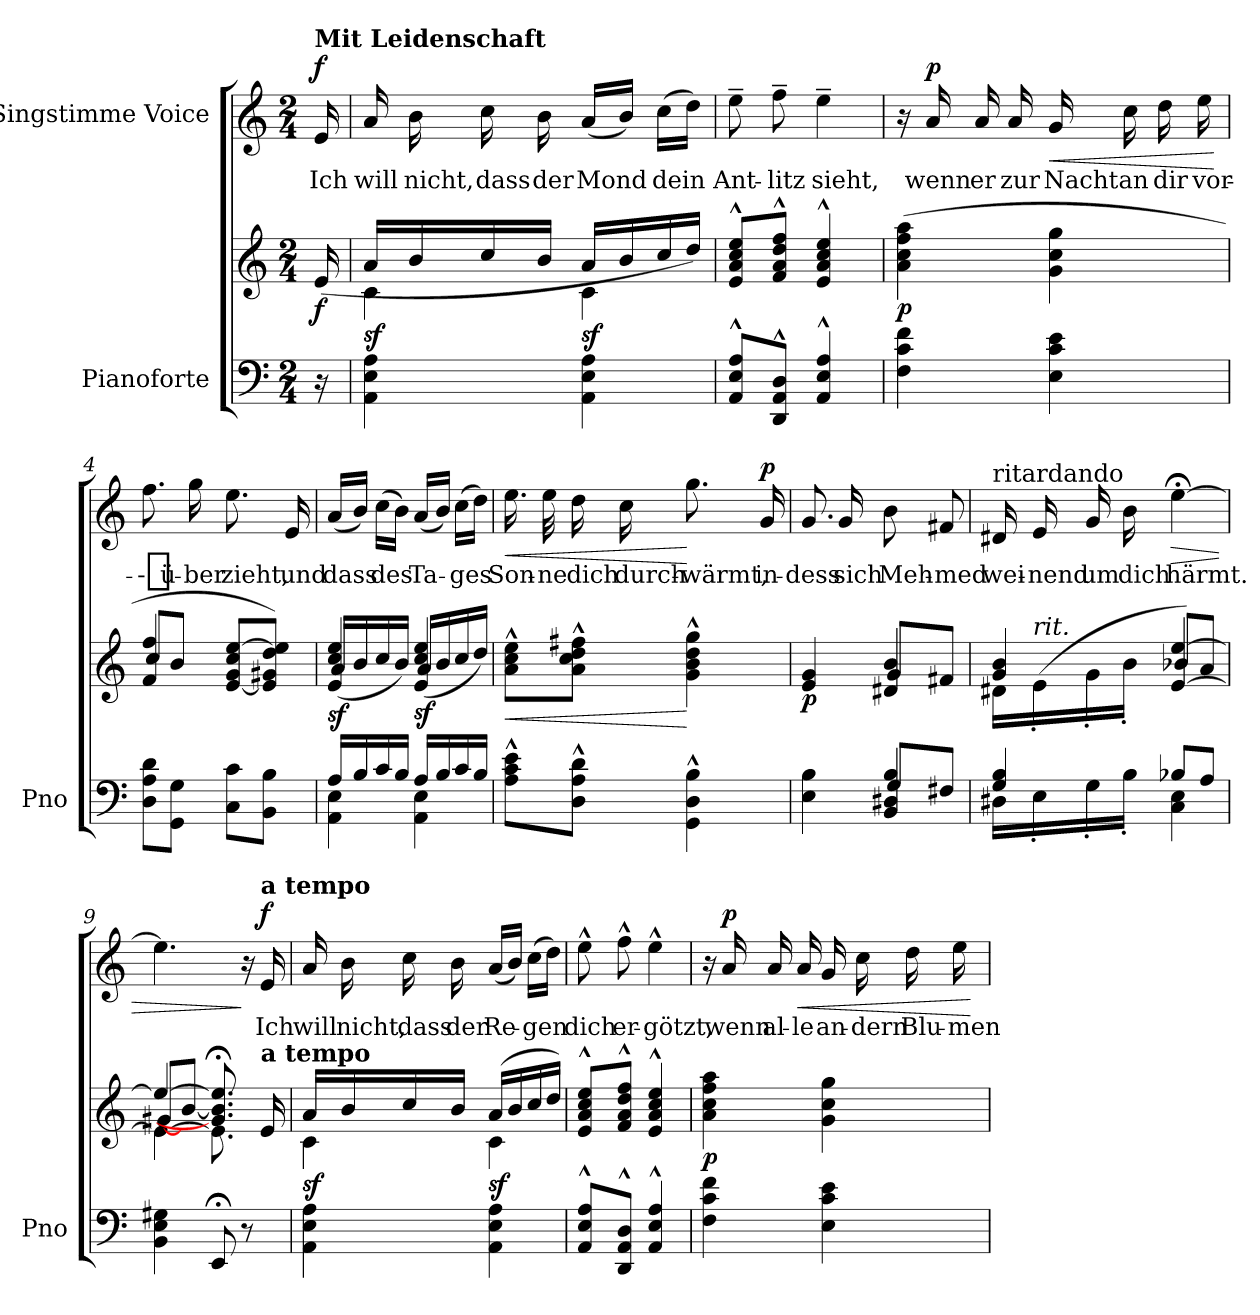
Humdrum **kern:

**kern	**kern	**dynam	**kern	**text	**dynam
*part2	*part2	*part2	*part1	*part1	*part1
*staff3	*staff2	*staff2/3	*staff1	*staff1	*staff1
*I"Pianoforte	*	*	*I"Singstimme Voice	*	*
*I'Pno	*	*	*	*	*
*clefF4	*clefG2	*	*clefG2	*	*
*k[]	*k[]	*	*k[]	*	*
*M2/4	*M2/4	*	*M2/4	*	*
=	=	=	=	=	=
!	!	!	!LO:TX:a:B:t=Mit Leidenschaft	!	!
!	!	!LO:DY:b	!	!LO:LY:b	!LO:DY:a
16r	(>16e/	f	16e/	Ich	f
=1	=1	=1	=1	=1	=1
*	*^	*	*	*	*
!	!	!	!LO:DY:b	!	!LO:LY:b	!
4AA\ 4E\ 4A\	16a/LL	4c\	sf	16a/	will	.
!	!	!	!	!	!LO:LY:b	!
.	16b/	.	.	16b\	nicht,	.
!	!	!	!	!	!LO:LY:b	!
.	16cc/	.	.	16cc\	dass	.
!	!	!	!	!	!LO:LY:b	!
.	16b/JJ	.	.	16b\	der	.
!	!	!	!LO:DY:b	!	!LO:LY:b	!
4AA\ 4E\ 4A\	16a/LL	4c\	sf	(<16a/LL	Mond	.
.	16b/	.	.	16b/JJ)	.	.
!	!	!	!	!	!LO:LY:b	!
.	16cc/	.	.	(>16cc\LL	dein	.
.	16dd/JJ)	.	.	16dd\JJ)	.	.
*	*v	*v	*	*	*	*
=2	=2	=2	=2	=2	=2
!	!	!	!	!LO:LY:b	!
8AA/^^ 8E/^^ 8A/^^L	8e/^^ 8a/^^ 8cc/^^ 8ee/^^L	.	8ee~\	Ant-	.
!	!	!	!	!LO:LY:b	!
8DD/^^ 8AA/^^ 8D/^^J	8f/^^ 8a/^^ 8dd/^^ 8ff/^^J	.	8ff~\	-litz	.
!	!	!	!	!LO:LY:b	!
4AA/^^ 4E/^^ 4A/^^	4e/^^ 4a/^^ 4cc/^^ 4ee/^^	.	4ee~\	sieht,	.
=3	=3	=3	=3	=3	=3
!	!	!LO:DY:b	!	!	!
4F\ 4c\ 4f\	(>4a\ 4cc\ 4ff\ 4aa\	p	16r	.	.
!	!	!	!	!LO:LY:b	!LO:DY:a
.	.	.	16a/	wenn	p
!	!	!	!	!LO:LY:b	!
.	.	.	16a/	er	.
!	!	!	!	!LO:LY:b	!
.	.	.	16a/	zur	.
!	!	!	!	!LO:LY:b	!LO:HP:b
4E\ 4c\ 4e\	4g\ 4cc\ 4gg\	.	16g/	Nacht	<
!	!	!	!	!LO:LY:b	!
.	.	.	16cc\	an	.
!	!	!	!	!LO:LY:b	!
.	.	.	16dd\	dir	.
!	!	!	!	!LO:LY:b	!
.	.	.	16ee\	vor-	.
.	.	.	.	.	[
!!LO:LB:g=z
=4	=4	=4	=4	=4	=4
*	*^	*	*	*	*
!	!	!	!	!	!LO:LY:b	!
8D\ 8A\ 8d\L	4f/ 4ff/	8cc/L	.	8.ff\	-- ü-	.
8GG\ 8G\J	.	8b/J	.	.	.	.
!	!	!	!	!	!LO:LY:b	!
.	.	.	.	16gg\	-ber	.
!	!	!	!	!	!LO:LY:b	!
8C\ 8c\L	[8e/ 8g/ 8cc/ [8ee/L	4ryy	.	8.ee\	zieht,	.
8BB\ 8B\J	8e/] 8g#X/ 8dd/ 8ee/]J)	.	.	.	.	.
!	!	!	!	!	!LO:LY:b	!
.	.	.	.	16e/	und	.
=5	=5	=5	=5	=5	=5	=5
*^	*	*	*	*	*	*
!	!	!	!	!LO:DY:b	!	!LO:LY:b	!
16A/LL	4AA\ 4E\	4e/ 4cc/ 4ee/	(>16a/LL	sf	(<16a/LL	dass	.
16B/	.	.	16b/	.	16b/JJ)	.	.
!	!	!	!	!	!	!LO:LY:b	!
16c/	.	.	16cc/	.	(>16cc\LL	des	.
16B/JJ	.	.	16b/JJ)	.	16b\JJ)	.	.
!	!	!	!	!LO:DY:b	!	!LO:LY:b	!
16A/LL	4AA\ 4E\	4e/ 4cc/ 4ee/	(>16a/LL	sf	(<16a/LL	Ta-	.
16B/	.	.	16b/	.	16b/JJ)	.	.
!	!	!	!	!	!	!LO:LY:b	!
16c/	.	.	16cc/	.	(>16cc\LL	-ges	.
16B/JJ	.	.	16dd/JJ)	.	16dd\JJ)	.	.
*v	*v	*	*	*	*	*	*
=6	=6	=6	=6	=6	=6	=6
!	!	!	!LO:HP:b	!	!LO:LY:b	!LO:HP:b
*	*v	*v	*	*	*	*
8A\^^ 8c\^^ 8e\^^L	8a\^^ 8cc\^^ 8ee\^^L	<	16.ee\	Son-	<
!	!	!	!	!LO:LY:b	!
.	.	.	32ee\	-ne	.
!	!	!	!	!LO:LY:b	!
8D\^^ 8A\^^ 8d\^^J	8a\^^ 8cc\^^ 8dd\^^ 8ff#X\^^J	.	16dd\	dich	.
!	!	!	!	!LO:LY:b	!
.	.	.	16cc\	durch-	.
!	!	!	!	!LO:LY:b	!
4GG\^^ 4D\^^ 4B\^^	4g\^^ 4b\^^ 4dd\^^ 4gg\^^	[	8.gg\	-wärmt,	[
!	!	!	!	!LO:LY:b	!LO:DY:a
.	.	.	16g/	in-	p
=7	=7	=7	=7	=7	=7
*^	*^	*	*	*	*
!	!	!	!	!LO:DY:b	!	!LO:LY:b	!
4E\ 4B\	4ryy	4e/ 4g/	4ryy	p	8.g/	-dess	.
!	!	!	!	!	!	!LO:LY:b	!
.	.	.	.	.	16g/	sich	.
!	!	!	!	!	!	!LO:LY:b	!
4BB/ 4D#i/ 4B/	8G/L	4d#X/ 4b/	8g/L	.	8b\	Meh-	.
!	!	!	!	!	!	!LO:LY:b	!
.	8F#X/J	.	8f#X/J	.	8f#X/	-med	.
!!LO:LB:g=z
=8	=8	=8	=8	=8	=8	=8	=8
*	*	*	*	*	*MM86	*	*
!	!	!	!	!	!LO:TX:a:t=ritardando	!	!
!	!	!	!	!	!	!LO:LY:b	!
4G/ 4B/	16D#X\LL	4g/ 4b/	16d#X\LL	.	16d#X/	wei-	.
!	!	!	!LO:TX:a:i:t=rit.	!	!	!	!
!	!	!	!	!	!	!LO:LY:b	!
.	(>16E'\	.	(>16e'\	.	16e/	-nend	.
!	!	!	!	!	!	!LO:LY:b	!
.	16G'\	.	16g'\	.	16g/	um	.
*	*	*	*	*	*MM80	*	*
!	!	!	!	!	!	!LO:LY:b	!
.	16B'\JJ	.	16b'\JJ	.	16b\	dich	.
!	!	!	!	!	!	!LO:LY:b	!LO:HP:b
8B-i/L	4C\ 4E\	[4e/ [4ee/	8b-X/L)	.	[4ee;<\	härmt.	>
8A/J	.	.	8a/J	.	.	.	.
*v	*v	*	*	*	*	*	*
=9	=9	=9	=9	=9	=9	=9
*	*	*^	*	*	*	*
4BB\ 4E\ 4G#X\	4ee/_	[8g#X/L	4e\_	.	4.ee\]	.	.
.	.	[8b/J	.	.	.	.	.
8EE;/	8.g#/];< 8.b/];< 8.ee/];<	4ryy	8.e\]	.	.	.	.
8r	.	.	.	.	16r	.	]
*	*	*	*	*	*MM90	*	*
!	!	!	!	!	!LO:TX:a:B:t=a tempo	!	!
!	!LO:TX:a:B:t=a tempo	!	!	!	!	!	!
!	!	!	!	!	!	!LO:LY:b	!LO:DY:a
.	16e/	.	16ryy	.	16e/	Ich	f
=10	=10	=10	=10	=10	=10	=10	=10
!	!	!	!	!LO:DY:b	!	!LO:LY:b	!
*	*	*v	*v	*	*	*	*
4AA\ 4E\ 4A\	16a/LL	4c\	sf	16a/	will	.
!	!	!	!	!	!LO:LY:b	!
.	16b/	.	.	16b\	nicht,	.
!	!	!	!	!	!LO:LY:b	!
.	16cc/	.	.	16cc\	dass	.
!	!	!	!	!	!LO:LY:b	!
.	16b/JJ)	.	.	16b\	der	.
!	!	!	!LO:DY:b	!	!LO:LY:b	!
4AA\ 4E\ 4A\	(>16a/LL	4c\	sf	(<16a/LL	Re-	.
.	16b/	.	.	16b/JJ)	.	.
!	!	!	!	!	!LO:LY:b	!
.	16cc/	.	.	(>16cc\LL	-gen	.
.	16dd/JJ)	.	.	16dd\JJ)	.	.
*	*v	*v	*	*	*	*
=11	=11	=11	=11	=11	=11
!	!	!	!	!LO:LY:b	!
8AA/^^ 8E/^^ 8A/^^L	8e/^^ 8a/^^ 8cc/^^ 8ee/^^L	.	8ee^^\	dich	.
!	!	!	!	!LO:LY:b	!
8DD/^^ 8AA/^^ 8D/^^J	8f/^^ 8a/^^ 8dd/^^ 8ff/^^J	.	8ff^^\	er-	.
!	!	!	!	!LO:LY:b	!
4AA/^^ 4E/^^ 4A/^^	4e/^^ 4a/^^ 4cc/^^ 4ee/^^	.	4ee^^\	-götzt,	.
!!LO:LB:g=z
=12	=12	=12	=12	=12	=12
!	!	!LO:DY:b	!	!	!
4F\ 4c\ 4f\	4a\ 4cc\ 4ff\ 4aa\	p	16r	.	.
!	!	!	!	!LO:LY:b	!LO:DY:a
.	.	.	16a/	wenn	p
!	!	!	!	!LO:LY:b	!
.	.	.	16a/	al-	.
!	!	!	!	!LO:LY:b	!LO:HP:b
.	.	.	16a/	-le	<
!	!	!	!	!LO:LY:b	!
4E\ 4c\ 4e\	4g\ 4cc\ 4gg\	.	16g/	an-	.
!	!	!	!	!LO:LY:b	!
.	.	.	16cc\	-dern	.
!	!	!	!	!LO:LY:b	!
.	.	.	16dd\	Blu-	.
!	!	!	!	!LO:LY:b	!
.	.	.	16ee\	-men	.
.	.	.	.	.	[
=	=	=	=	=	=
*-	*-	*-	*-	*-	*-
